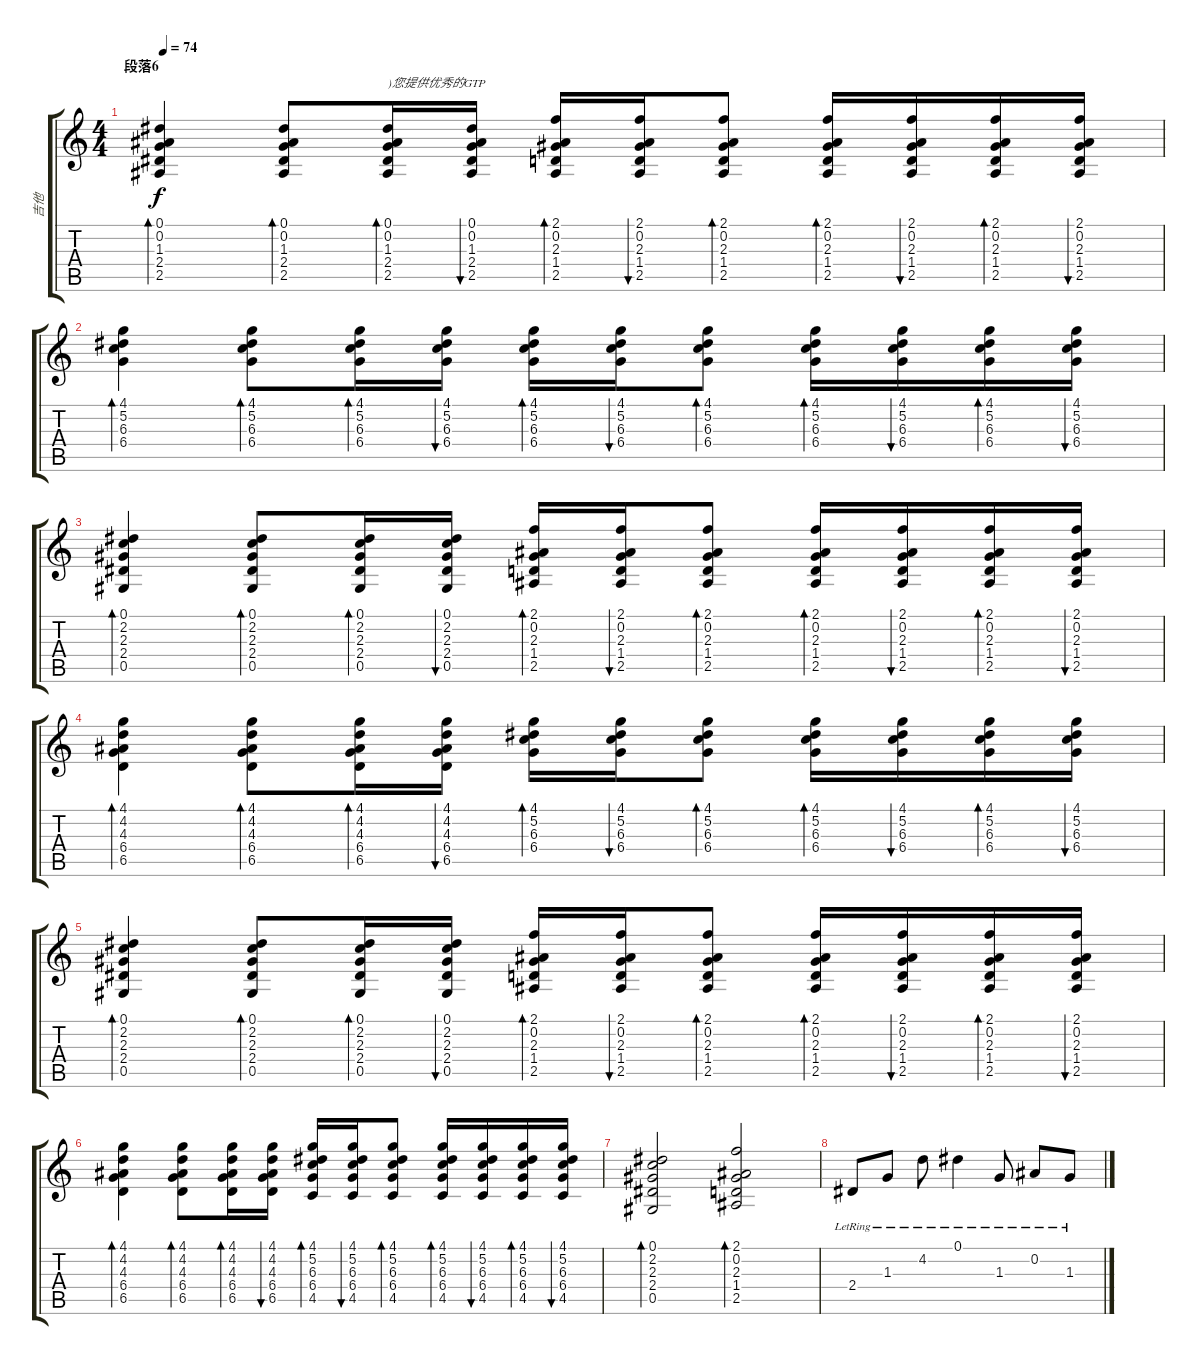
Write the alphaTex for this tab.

\track ("吉他" "吉他") {instrument acousticguitarnylon}
\staff {score tabs}
\tuning (Eb4 Bb3 Gb3 Db3 Ab2 Eb2) {hide}
\ts (4 4)
\section ("" "段落6")
\tempo 74
\clef g2
\ks c
(0.1 0.2 1.3 2.4 2.5).4{bd 30 dy f} (0.1 0.2 1.3 2.4 2.5).8{bd 30} (0.1 0.2 1.3 2.4 2.5).16{bd 30 txt ")您提供优秀的GTP"} (0.1 0.2 1.3 2.4 2.5).16{bu 30} (2.1 0.2 2.3 1.4 2.5).16{bd 30} (2.1 0.2 2.3 1.4 2.5).16{bu 30} (2.1 0.2 2.3 1.4 2.5).8{bd 30} (2.1 0.2 2.3 1.4 2.5).16{bd 30} (2.1 0.2 2.3 1.4 2.5).16{bu 30} (2.1 0.2 2.3 1.4 2.5).16{bd 30} (2.1 0.2 2.3 1.4 2.5).16{bu 30} |
(4.1 5.2 6.3 6.4).4{bd 30} (4.1 5.2 6.3 6.4).8{bd 30} (4.1 5.2 6.3 6.4).16{bd 30} (4.1 5.2 6.3 6.4).16{bu 30} (4.1 5.2 6.3 6.4).16{bd 30} (4.1 5.2 6.3 6.4).16{bu 30} (4.1 5.2 6.3 6.4).8{bd 30} (4.1 5.2 6.3 6.4).16{bd 30} (4.1 5.2 6.3 6.4).16{bu 30} (4.1 5.2 6.3 6.4).16{bd 30} (4.1 5.2 6.3 6.4).16{bu 30} |
(0.1 2.2 2.3 2.4 0.5).4{bd 30} (0.1 2.2 2.3 2.4 0.5).8{bd 30} (0.1 2.2 2.3 2.4 0.5).16{bd 30} (0.1 2.2 2.3 2.4 0.5).16{bu 30} (2.1 0.2 2.3 1.4 2.5).16{bd 30} (2.1 0.2 2.3 1.4 2.5).16{bu 30} (2.1 0.2 2.3 1.4 2.5).8{bd 30} (2.1 0.2 2.3 1.4 2.5).16{bd 30} (2.1 0.2 2.3 1.4 2.5).16{bu 30} (2.1 0.2 2.3 1.4 2.5).16{bd 30} (2.1 0.2 2.3 1.4 2.5).16{bu 30} |
(4.1 4.2 4.3 6.4 6.5).4{bd 30} (4.1 4.2 4.3 6.4 6.5).8{bd 30} (4.1 4.2 4.3 6.4 6.5).16{bd 30} (4.1 4.2 4.3 6.4 6.5).16{bu 30} (4.1 5.2 6.3 6.4).16{bd 30} (4.1 5.2 6.3 6.4).16{bu 30} (4.1 5.2 6.3 6.4).8{bd 30} (4.1 5.2 6.3 6.4).16{bd 30} (4.1 5.2 6.3 6.4).16{bu 30} (4.1 5.2 6.3 6.4).16{bd 30} (4.1 5.2 6.3 6.4).16{bu 30} |
(0.1 2.2 2.3 2.4 0.5).4{bd 30} (0.1 2.2 2.3 2.4 0.5).8{bd 30} (0.1 2.2 2.3 2.4 0.5).16{bd 30} (0.1 2.2 2.3 2.4 0.5).16{bu 30} (2.1 0.2 2.3 1.4 2.5).16{bd 30} (2.1 0.2 2.3 1.4 2.5).16{bu 30} (2.1 0.2 2.3 1.4 2.5).8{bd 30} (2.1 0.2 2.3 1.4 2.5).16{bd 30} (2.1 0.2 2.3 1.4 2.5).16{bu 30} (2.1 0.2 2.3 1.4 2.5).16{bd 30} (2.1 0.2 2.3 1.4 2.5).16{bu 30} |
(4.1 4.2 4.3 6.4 6.5).4{bd 30} (4.1 4.2 4.3 6.4 6.5).8{bd 30} (4.1 4.2 4.3 6.4 6.5).16{bd 30} (4.1 4.2 4.3 6.4 6.5).16{bu 30} (4.1 5.2 6.3 6.4 4.5).16{bd 30} (4.1 5.2 6.3 6.4 4.5).16{bu 30} (4.1 5.2 6.3 6.4 4.5).8{bd 30} (4.1 5.2 6.3 6.4 4.5).16{bd 30} (4.1 5.2 6.3 6.4 4.5).16{bu 30} (4.1 5.2 6.3 6.4 4.5).16{bd 30} (4.1 5.2 6.3 6.4 4.5).16{bu 30} |
(0.1 2.2 2.3 2.4 0.5).2{bd 30} (2.1 0.2 2.3 1.4 2.5).2{bd 30} |
2.4{lr}.8{volume 8 instrument acousticguitarnylon} 1.3{lr}.8 4.2{lr}.8 0.1{lr}.4 1.3{lr}.8 0.2{lr}.8 1.3{lr}.8
